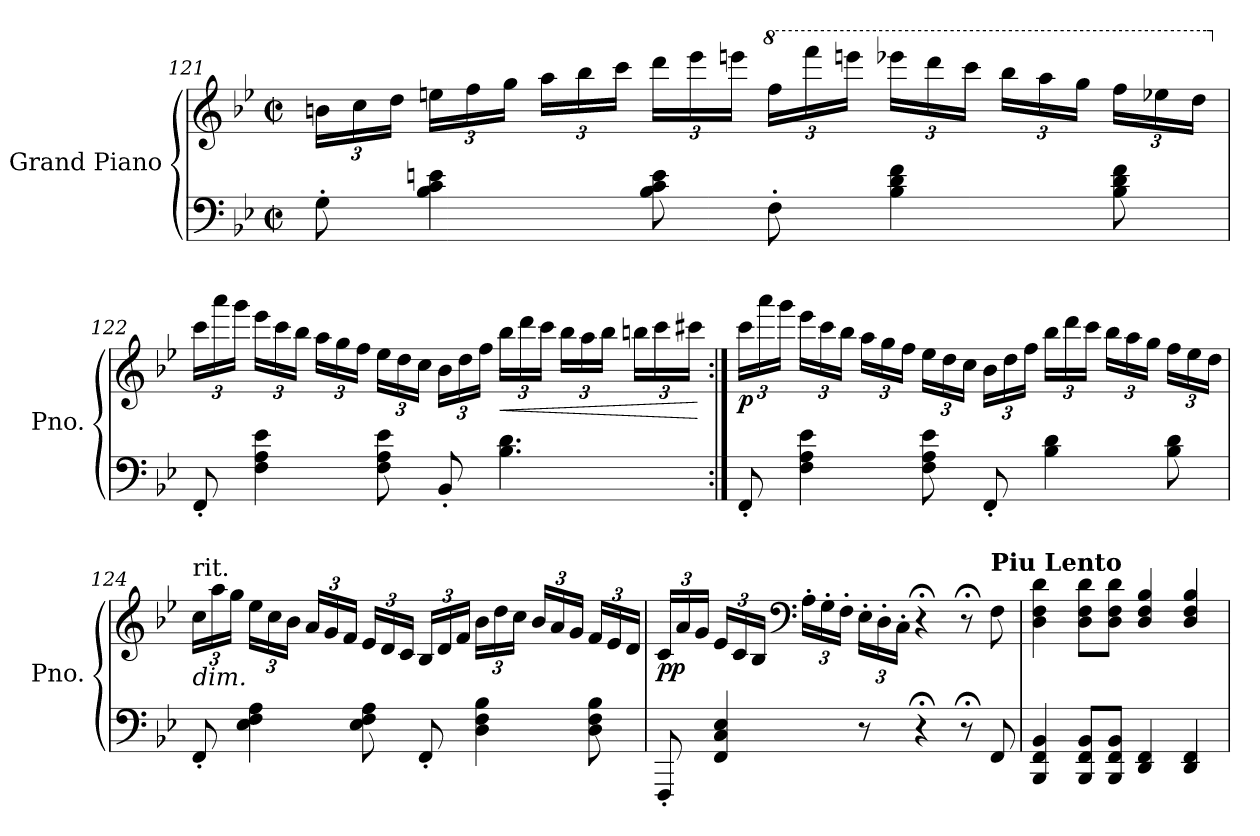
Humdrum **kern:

**kern	**kern	**dynam
*part1	*part1	*part1
*staff2	*staff1	*staff1/2
*I"Grand Piano	*	*
*I'Pno.	*	*
!!LO:LB:g=z
*clefF4	*clefG2	*
*k[b-e-]	*k[b-e-]	*
*M2/2	*M2/2	*
*met(c|)	*met(c|)	*
*	*Xbrackettup	*
=121	=121	=121
8G'\	24bn\LL	.
.	24cc\	.
.	24dd\JJ	.
4B-\ 4c\ 4en\	24een\LL	.
.	24ff\	.
.	24gg\JJ	.
.	24aa\LL	.
.	24bb-\	.
.	24ccc\JJ	.
8B-\ 8c\ 8e\	24ddd\LL	.
.	24eee-\	.
.	24eeen\JJ	.
*	*8va	*
8F'\	24fff\LL	.
.	24ffff\	.
.	24eeeen\JJ	.
4B-\ 4d\ 4f\	24eeee-X\LL	.
.	24dddd\	.
.	24cccc\JJ	.
.	24bbb-\LL	.
.	24aaa\	.
.	24ggg\JJ	.
8B-\ 8d\ 8f\	24fff\LL	.
.	24eee-X\	.
.	24ddd\JJ	.
!!LO:LB:g=z
=122	=122	=122
*	*X8va	*
8FF'/	24ccc\LL	.
.	24aaa\	.
.	24ggg\JJ	.
4F\ 4A\ 4e-\	24eee-\LL	.
.	24ccc\	.
.	24bb-\JJ	.
.	24aa\LL	.
.	24gg\	.
.	24ff\JJ	.
8F\ 8A\ 8e-\	24ee-\LL	.
.	24dd\	.
.	24cc\JJ	.
8BB-'/	24b-\LL	.
.	24dd\	.
.	24ff\JJ	.
!	!	!LO:HP:b
4.B-\ 4.d\	24bb-\LL	<
.	24ddd\	.
.	24ccc\JJ	.
.	24bb-\LL	.
.	24aa\	.
.	24bb-\JJ	.
.	24bbn\LL	.
.	24ccc\	.
.	24ccc#X\JJ	.
.	.	[
!!LO:LB:g=z
=123:|!	=123:|!	=123:|!
!	!	!LO:DY:b
8FF'/	24ccc\LL	p
.	24aaa\	.
.	24ggg\JJ	.
4F\ 4A\ 4e-\	24eee-\LL	.
.	24ccc\	.
.	24bb-\JJ	.
.	24aa\LL	.
.	24gg\	.
.	24ff\JJ	.
8F\ 8A\ 8e-\	24ee-\LL	.
.	24dd\	.
.	24cc\JJ	.
8FF'/	24b-\LL	.
.	24dd\	.
.	24ff\JJ	.
4B-\ 4d\	24bb-\LL	.
.	24ddd\	.
.	24ccc\JJ	.
.	24bb-\LL	.
.	24aa\	.
.	24gg\JJ	.
8B-\ 8d\	24ff\LL	.
.	24ee-\	.
.	24dd\JJ	.
!!LO:PB:g=z
=124	=124	=124
!	!LO:TX:b:i:t=dim.	!
!	!LO:TX:a:t=rit.	!
8FF'/	24cc\LL	.
.	24aa\	.
.	24gg\JJ	.
4E-\ 4F\ 4A\	24ee-\LL	.
.	24cc\	.
.	24b-\JJ	.
.	24a/LL	.
.	24g/	.
.	24f/JJ	.
8E-\ 8F\ 8A\	24e-/LL	.
.	24d/	.
.	24c/JJ	.
8FF'/	24B-/LL	.
.	24d/	.
.	24f/JJ	.
4D\ 4F\ 4B-\	24b-\LL	.
.	24dd\	.
.	24cc\JJ	.
.	24b-/LL	.
.	24a/	.
.	24g/JJ	.
8D\ 8F\ 8B-\	24f/LL	.
.	24e-/	.
.	24d/JJ	.
=125	=125	=125
!	!	!LO:DY:b
8FFF'/	24c/LL	pp
.	24a/	.
.	24g/JJ	.
4FF/ 4C/ 4E-/	24e-/LL	.
.	24c/	.
.	24B-/JJ	.
*	*clefF4	*
.	24A'\LL	.
.	24G'\	.
.	24F'\JJ	.
8r	24E-'\LL	.
.	24D'\	.
.	24C'\JJ	.
4r;<	4r;<	.
8r;<	8r;<	.
!	!LO:TX:a:B:t=Piu Lento	!
8FF/	8F\	.
!!LO:LB:g=z
=126	=126	=126
4BBB-/ 4FF/ 4BB-/	4D\ 4F\ 4d\	.
8BBB-/ 8FF/ 8BB-/L	8D\ 8F\ 8d\L	.
8BBB-/ 8FF/ 8BB-/J	8D\ 8F\ 8d\J	.
4DD/ 4FF/	4D/ 4F/ 4B-/	.
4DD/ 4FF/	4D/ 4F/ 4B-/	.
=	=	=
*-	*-	*-
